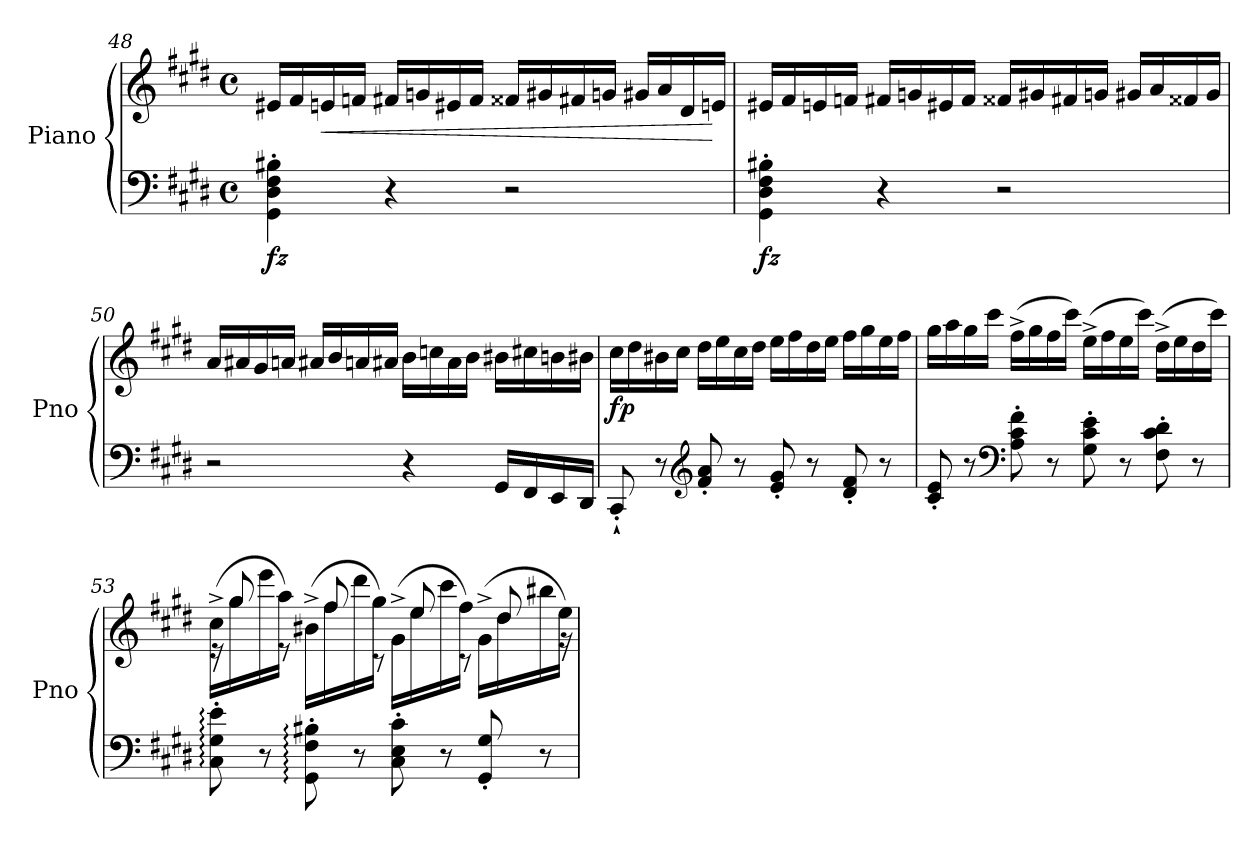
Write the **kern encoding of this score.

**kern	**kern	**dynam
*part1	*part1	*part1
*staff2	*staff1	*staff1/2
*I"Piano	*	*
*I'Pno	*	*
*clefF4	*clefG2	*
*k[f#c#g#d#]	*k[f#c#g#d#]	*
*M4/4	*M4/4	*
*met(c)	*met(c)	*
=48	=48	=48
!	!	!LO:DY:b=2
4GG#\' 4D#\' 4F#\' 4B#X\'	16e#X/LL	fz
.	16f#/	.
!	!	!LO:HP:b
.	16en/	<
.	16fn/JJ	.
4r	16f#X/LL	.
.	16gn/	.
.	16e#X/	.
.	16f#/JJ	.
2r	16f##X/LL	.
.	16g#X/	.
.	16f#X/	.
.	16gn/JJ	.
.	16g#X/LL	.
.	16a/	.
.	16d#/	.
.	16en/JJ	[
!!LO:PB:g=z
=49	=49	=49
!	!	!LO:DY:b=2
4GG#\' 4D#\' 4F#\' 4B#X\'	16e#X/LL	fz
.	16f#/	.
.	16en/	.
.	16fn/JJ	.
4r	16f#X/LL	.
.	16gn/	.
.	16e#X/	.
.	16f#/JJ	.
!	!	!LO:DY:b
2r	16f##X/LL	other-dynamics
.	16g#X/	.
.	16f#X/	.
.	16gn/JJ	.
.	16g#X/LL	.
.	16a/	.
.	16f##X/	.
.	16g#/JJ	.
=50	=50	=50
2r	16a/LL	.
.	16a#X/	.
.	16g#/	.
.	16an/JJ	.
.	16a#X/LL	.
.	16b/	.
.	16an/	.
.	16a#X/JJ	.
4r	16b\LL	.
.	16ccn\	.
.	16a#\	.
.	16b\JJ	.
16GG#/LL	16b#X\LL	.
16FF#/	16cc#X\	.
16EE/	16bn\	.
16DD#/JJ	16b#X\JJ	.
!!LO:LB:g=z
=51	=51	=51
!	!	!LO:DY:b
8CC#'`/	16cc#\LL	fp
.	16dd#\	.
8r	16b#X\	.
.	16cc#\JJ	.
*clefG2	*	*
8f#/' 8a/'	16dd#\LL	.
.	16ee\	.
8r	16cc#\	.
.	16dd#\JJ	.
!	!	!LO:DY:b
8e/' 8g#/'	16ee\LL	other-dynamics
.	16ff#\	.
8r	16dd#\	.
.	16ee\JJ	.
8d#/' 8f#/'	16ff#\LL	.
.	16gg#\	.
8r	16ee\	.
.	16ff#\JJ	.
=52	=52	=52
8c#/' 8e/'	16gg#\LL	.
.	16aa\	.
8r	16gg#\	.
.	16ccc#\JJ	.
*clefF4	*	*
8A\' 8c#\' 8f#\'	(>16ff#^\LL	.
.	16gg#\	.
8r	16ff#\	.
.	16ccc#\JJ)	.
8G#\' 8c#\' 8e\'	(>16ee^\LL	.
.	16ff#\	.
8r	16ee\	.
.	16ccc#\JJ)	.
8F#\' 8c#\' 8d#\'	(>16dd#^\LL	.
.	16ee\	.
8r	16dd#\	.
.	16ccc#\JJ)	.
!!LO:LB:g=z
=53	=53	=53
*	*^	*
8C#\:' 8G#\:' 8e\:'	(>16cc#^\LL	16r	.
.	16gg#\	8gg#/	.
8r	16eee\	.	.
.	16aa\JJ)	8r	.
8GG#\:' 8F#\:' 8B#X\:'	(>16b#X^\LL	.	.
.	16ff#\	8ff#/	.
8r	16ddd#\	.	.
.	16gg#\JJ)	8r	.
8C#\' 8E\' 8c#\'	(>16g#^\LL	.	.
.	16ee\	8ee/	.
8r	16ccc#\	.	.
.	16ff#\JJ)	8r	.
8GG#/' 8G#/'	(>16g#^\LL	.	.
.	16dd#\	8dd#/	.
8r	16bb#X\	.	.
.	16ee\JJ)	16r	.
*	*v	*v	*
=	=	=
*-	*-	*-
